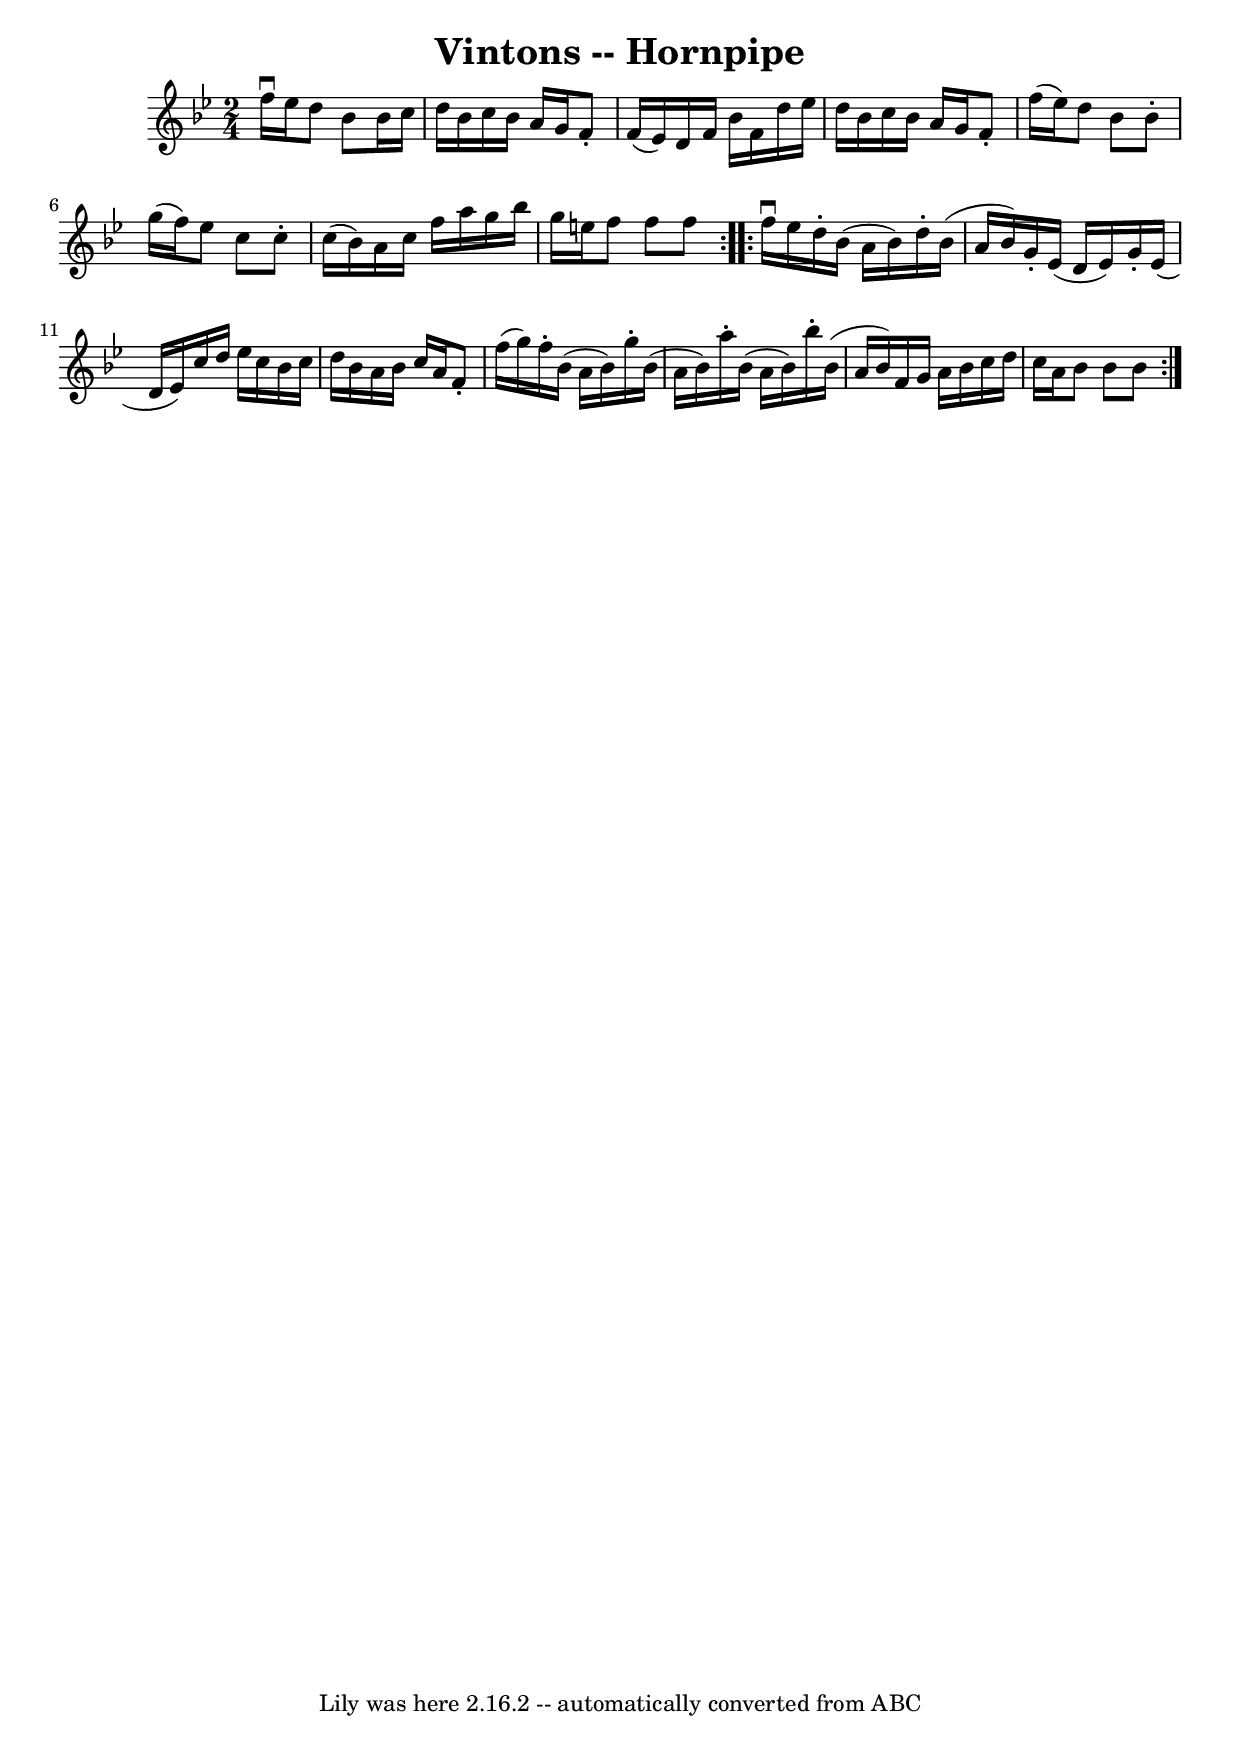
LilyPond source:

\version "2.16.2"
\include "Mammoth.ily"
\header {
  %% book = "Cole's 1000 Fiddle Tunes"
  crossRefNumber = "1"
  footnotes = ""
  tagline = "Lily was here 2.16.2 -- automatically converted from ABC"
  title = "Vintons -- Hornpipe"

}
voicedefault =  {



  \repeat volta 2 {

    \time 2/4 
    \key bes \major f''16^\downbow ees''16  |
    d''8 bes'8 
    bes'16 c''16 d''16 bes'16  |
    c''16 bes'16 a'16    
    g'16 f'8-. f'16 (ees'16) |
    d'16 f'16 bes'16 f'16  
    d''16 ees''16 d''16 bes'16  |
    c''16 bes'16 a'16    
    g'16 f'8-. f''16 (ees''16) |
    d''8 bes'8 bes'8-.   
    g''16 (f''16) |
    ees''8 c''8 c''8-. c''16 (bes'16)  |
    a'16 c''16 f''16 a''16 g''16 bes''16 g''16    
    e''16  |
    f''8 f''8 f''8  
  }     
  \repeat volta 2 {
    f''16^\downbow ees''16  |
    d''16-. bes'16 (a'16 bes'16)   
    d''16-. bes'16 (a'16 bes'16) |
    g'16-. ees'16 (d'16   
    ees'16) g'16-. ees'16 (d'16 ees'16) |
    c''16 d''16 
    ees''16 c''16 bes'16 c''16 d''16 bes'16  |
    a'16    
    bes'16 c''16 a'16 f'8-. f''16 (g''16) |
    f''16-.   
    bes'16 (a'16 bes'16) g''16-. bes'16 (a'16 bes'16)  |
    a''16-. bes'16 (a'16 bes'16) bes''16-. bes'16 (
    a'16 bes'16) |
    f'16 g'16 a'16 bes'16 c''16 d''16  
    c''16 a'16  |
    bes'8 bes'8 bes'8  
  }   

}

\score{
  <<

    \context Staff="default"
    {
      \voicedefault 
      
    }

  >>
  \layout {
    
  }
  \midi {
  }

}
